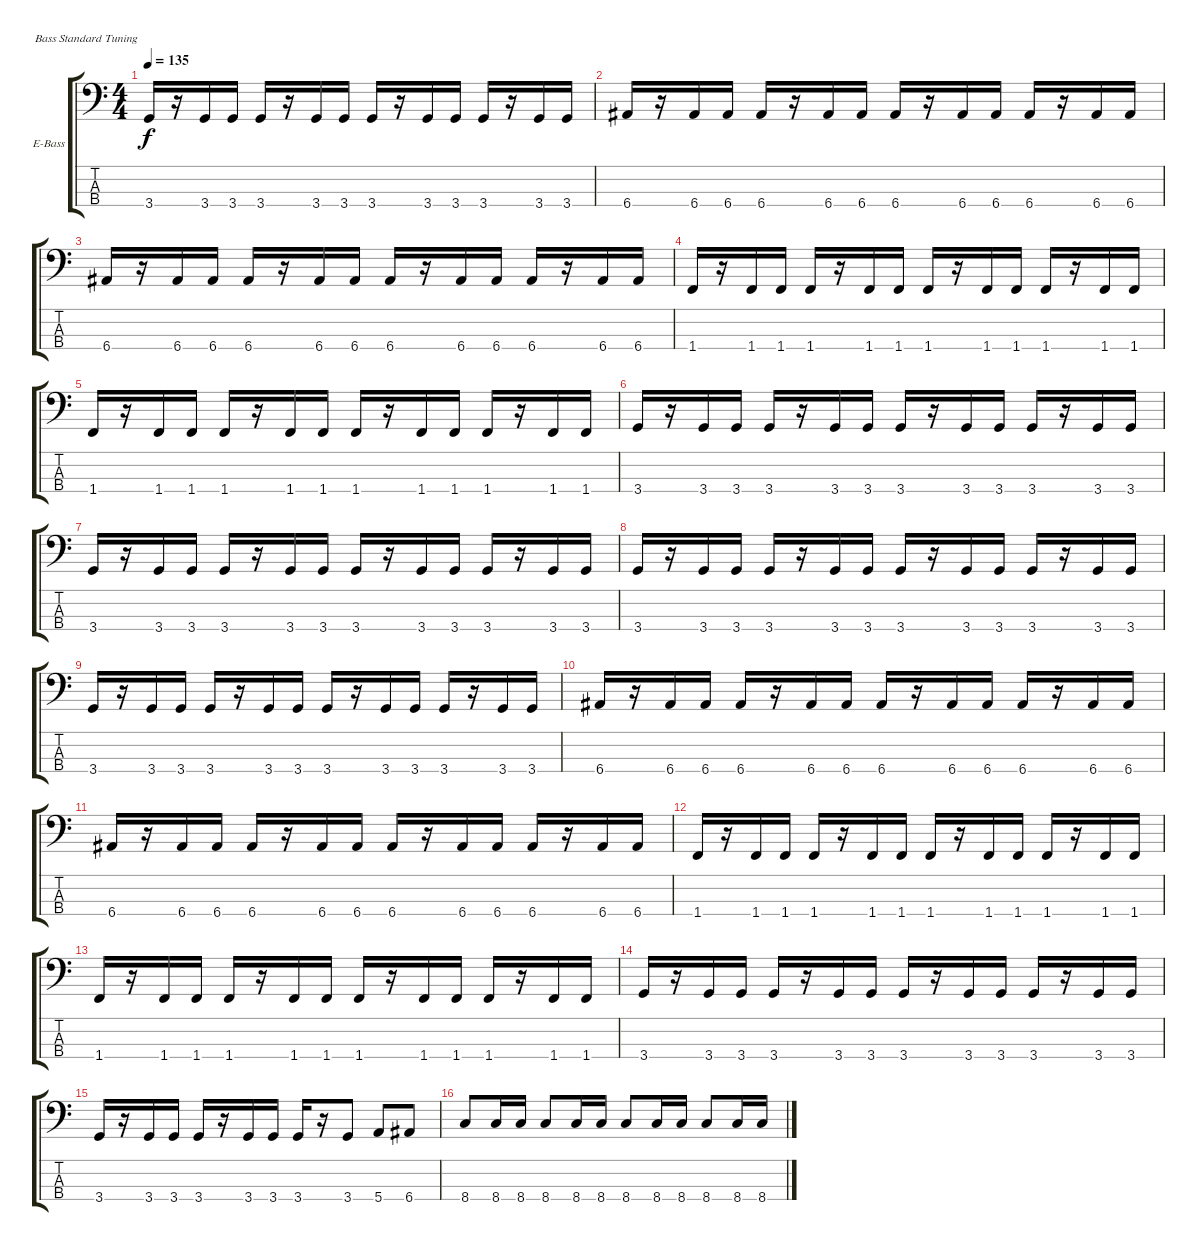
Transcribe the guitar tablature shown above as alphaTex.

\bracketExtendMode groupsimilarinstruments
\firstSystemTrackNameOrientation horizontal
\otherSystemsTrackNameOrientation horizontal
\track ("Бас гитара" "E-Bass") {instrument electricbasspick}
\staff {score tabs}
\tuning (G2 D2 A1 E1)
\ts (4 4)
\tempo 135
\clef f4
\ks c
3.4.16{dy f} r.16 3.4.16 3.4.16 3.4.16 r.16 3.4.16 3.4.16 3.4.16 r.16 3.4.16 3.4.16 3.4.16 r.16 3.4.16 3.4.16 |
6.4.16 r.16 6.4.16 6.4.16 6.4.16 r.16 6.4.16 6.4.16 6.4.16 r.16 6.4.16 6.4.16 6.4.16 r.16 6.4.16 6.4.16 |
6.4.16 r.16 6.4.16 6.4.16 6.4.16 r.16 6.4.16 6.4.16 6.4.16 r.16 6.4.16 6.4.16 6.4.16 r.16 6.4.16 6.4.16 |
1.4.16 r.16 1.4.16 1.4.16 1.4.16 r.16 1.4.16 1.4.16 1.4.16 r.16 1.4.16 1.4.16 1.4.16 r.16 1.4.16 1.4.16 |
1.4.16 r.16 1.4.16 1.4.16 1.4.16 r.16 1.4.16 1.4.16 1.4.16 r.16 1.4.16 1.4.16 1.4.16 r.16 1.4.16 1.4.16 |
3.4.16 r.16 3.4.16 3.4.16 3.4.16 r.16 3.4.16 3.4.16 3.4.16 r.16 3.4.16 3.4.16 3.4.16 r.16 3.4.16 3.4.16 |
3.4.16 r.16 3.4.16 3.4.16 3.4.16 r.16 3.4.16 3.4.16 3.4.16 r.16 3.4.16 3.4.16 3.4.16 r.16 3.4.16 3.4.16 |
3.4.16 r.16 3.4.16 3.4.16 3.4.16 r.16 3.4.16 3.4.16 3.4.16 r.16 3.4.16 3.4.16 3.4.16 r.16 3.4.16 3.4.16 |
3.4.16 r.16 3.4.16 3.4.16 3.4.16 r.16 3.4.16 3.4.16 3.4.16 r.16 3.4.16 3.4.16 3.4.16 r.16 3.4.16 3.4.16 |
6.4.16 r.16 6.4.16 6.4.16 6.4.16 r.16 6.4.16 6.4.16 6.4.16 r.16 6.4.16 6.4.16 6.4.16 r.16 6.4.16 6.4.16 |
6.4.16 r.16 6.4.16 6.4.16 6.4.16 r.16 6.4.16 6.4.16 6.4.16 r.16 6.4.16 6.4.16 6.4.16 r.16 6.4.16 6.4.16 |
1.4.16 r.16 1.4.16 1.4.16 1.4.16 r.16 1.4.16 1.4.16 1.4.16 r.16 1.4.16 1.4.16 1.4.16 r.16 1.4.16 1.4.16 |
1.4.16 r.16 1.4.16 1.4.16 1.4.16 r.16 1.4.16 1.4.16 1.4.16 r.16 1.4.16 1.4.16 1.4.16 r.16 1.4.16 1.4.16 |
3.4.16 r.16 3.4.16 3.4.16 3.4.16 r.16 3.4.16 3.4.16 3.4.16 r.16 3.4.16 3.4.16 3.4.16 r.16 3.4.16 3.4.16 |
3.4.16 r.16 3.4.16 3.4.16 3.4.16 r.16 3.4.16 3.4.16 3.4.16 r.16 3.4.8 5.4.8 6.4.8 |
8.4.8 8.4.16 8.4.16 8.4.8 8.4.16 8.4.16 8.4.8 8.4.16 8.4.16 8.4.8 8.4.16 8.4.16
